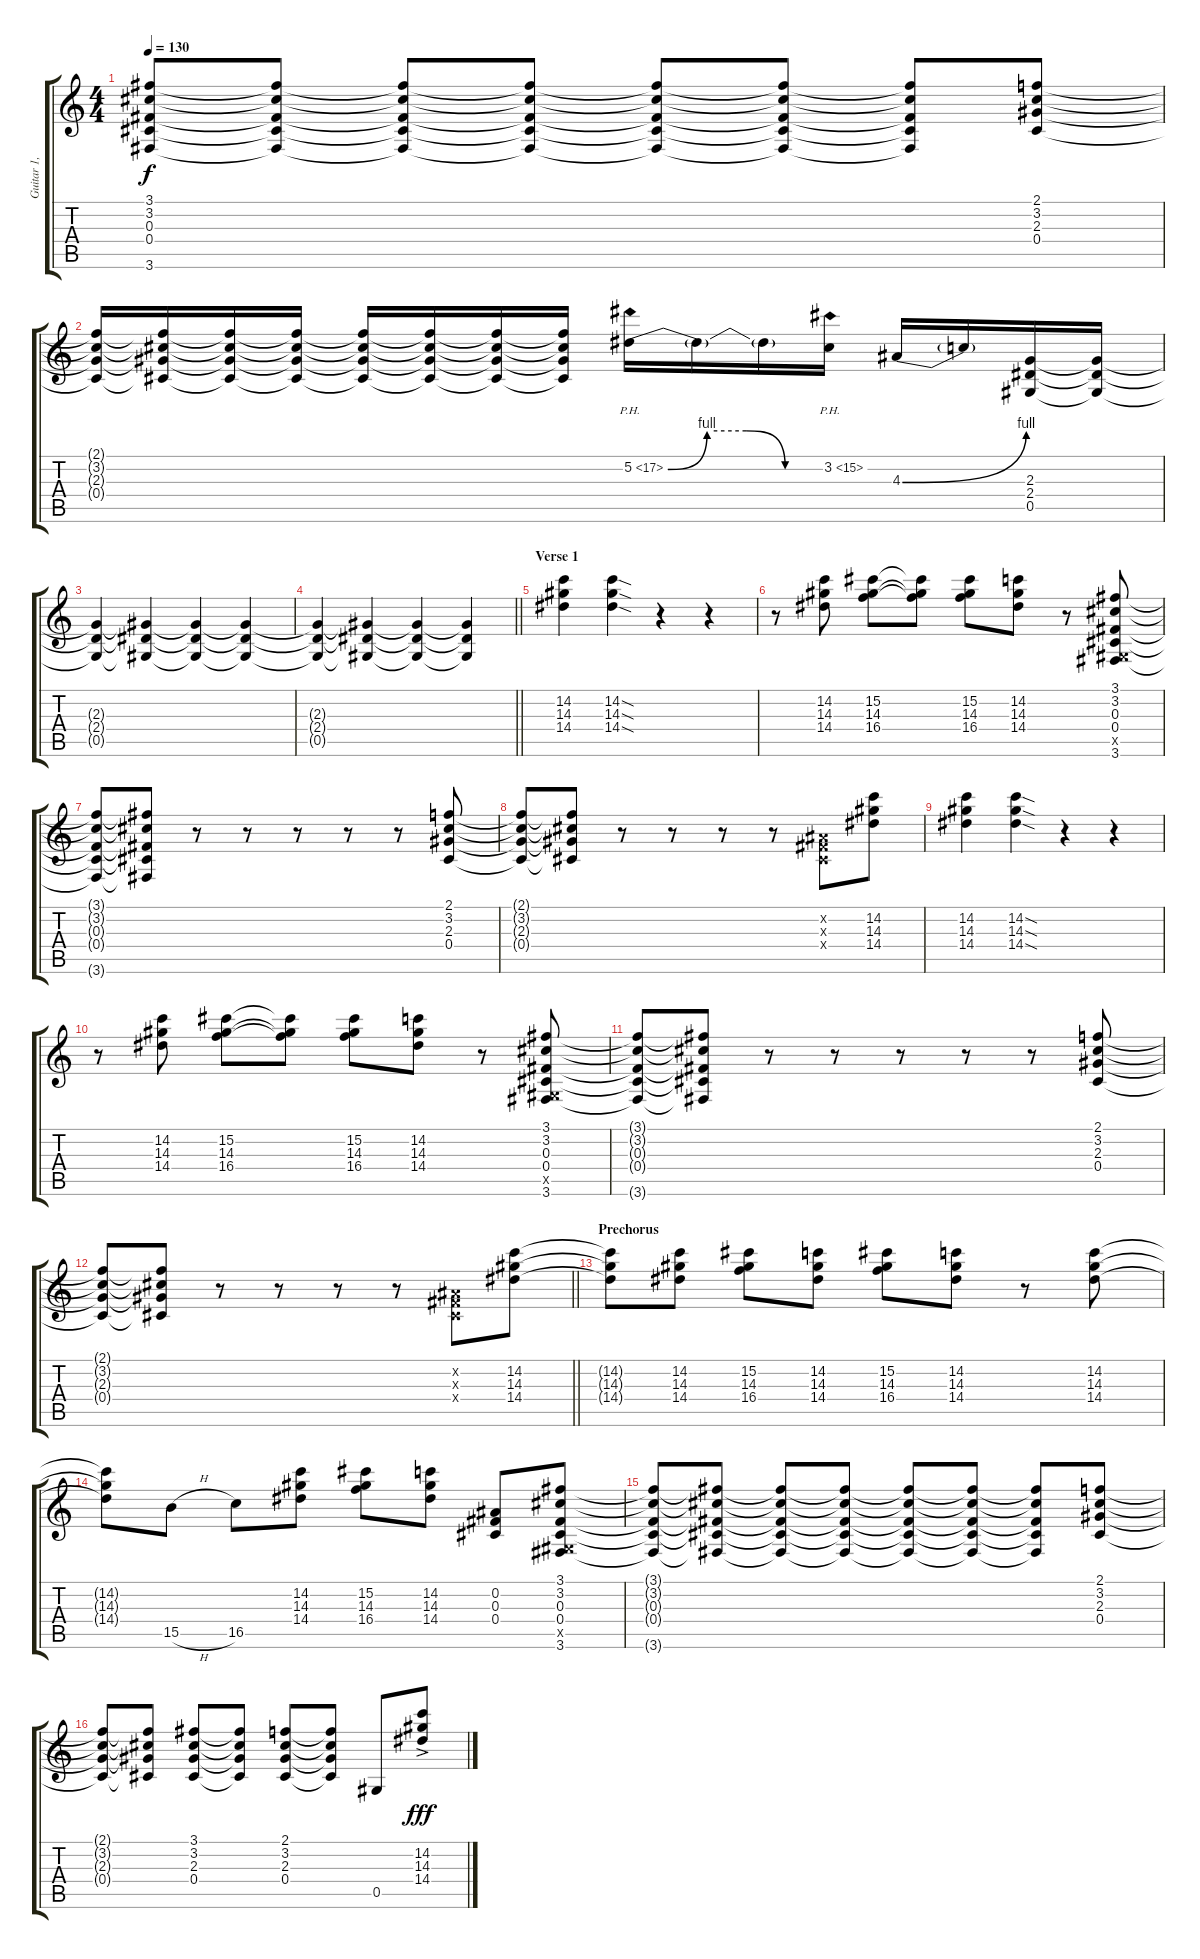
\track ("Guitar 1, Rhythm" "Guitar 1, ") {instrument distortionguitar}
\staff {score tabs}
\tuning (Eb4 Bb3 Gb3 Db3 Ab2 Eb2) {hide}
\ts (4 4)
\tempo 130
\clef g2
\ks c
(3.1{t} 3.2{t} 0.3{t} 0.4{t} 3.6{t}).8{dy f} (3.1{t} 3.2{t} 0.3{t} 0.4{t} 3.6{t}).8 (3.1{t} 3.2{t} 0.3{t} 0.4{t} 3.6{t}).8 (3.1{t} 3.2{t} 0.3{t} 0.4{t} 3.6{t}).8 (3.1{t} 3.2{t} 0.3{t} 0.4{t} 3.6{t}).8 (3.1{t} 3.2{t} 0.3{t} 0.4{t} 3.6{t}).8 (3.1{t} 3.2{t} 0.3{t} 0.4{t} 3.6{t}).8 (2.1 3.2 2.3 0.4).8 |
(2.1{t} 3.2{t} 2.3{t} 0.4{t}).16 (2.1{t} 3.2{t} 2.3{t} 0.4{t}).16 (2.1{t} 3.2{t} 2.3{t} 0.4{t}).16 (2.1{t} 3.2{t} 2.3{t} 0.4{t}).16 (2.1{t} 3.2{t} 2.3{t} 0.4{t}).16 (2.1{t} 3.2{t} 2.3{t} 0.4{t}).16 (2.1{t} 3.2{t} 2.3{t} 0.4{t}).16 (2.1{t} 3.2{t} 2.3{t} 0.4{t}).16 5.2{be (custom 0 0 15 4 30 4 45 0 60 0) ph 12}.16 5.2{t}.16 5.2{t}.16 3.2{ph 12}.16 4.3{be (bend 0 0 60 4)}.16 4.3{t}.16 (2.3 2.4 0.5).16 (2.3{t} 2.4{t} 0.5{t}).16 |
(2.3{t} 2.4{t} 0.5{t}).4 (2.3{t} 2.4{t} 0.5{t}).4 (2.3{t} 2.4{t} 0.5{t}).4 (2.3{t} 2.4{t} 0.5{t}).4 |
\barLineRight lightlight
(2.3{t} 2.4{t} 0.5{t}).4 (2.3{t} 2.4{t} 0.5{t}).4 (2.3{t} 2.4{t} 0.5{t}).4 (2.3{t} 2.4{t} 0.5{t}).4 |
\section ("" "Verse 1")
(14.2 14.3 14.4).4 (14.2{sod} 14.3{sod} 14.4{sod}).4 r.4 r.4 |
r.8 (14.2 14.3 14.4).8 (15.2 14.3 16.4).8 (15.2{t} 14.3{t} 16.4{t}).8 (15.2 14.3 16.4).8 (14.2 14.3 14.4).8 r.8 (3.1 3.2 0.3 0.4 0.5{x} 3.6).8 |
(3.1{t} 3.2{t} 0.3{t} 0.4{t} 3.6{t}).8 (3.1{t} 3.2{t} 0.3{t} 0.4{t} 3.6{t}).8 r.8 r.8 r.8 r.8 r.8 (2.1 3.2 2.3 0.4).8 |
(2.1{t} 3.2{t} 2.3{t} 0.4{t}).8 (2.1{t} 3.2{t} 2.3{t} 0.4{t}).8 r.8 r.8 r.8 r.8 (0.2{x} 0.3{x} 0.4{x}).8 (14.2 14.3 14.4).8 |
(14.2 14.3 14.4).4 (14.2{sod} 14.3{sod} 14.4{sod}).4 r.4 r.4 |
r.8 (14.2 14.3 14.4).8 (15.2 14.3 16.4).8 (15.2{t} 14.3{t} 16.4{t}).8 (15.2 14.3 16.4).8 (14.2 14.3 14.4).8 r.8 (3.1 3.2 0.3 0.4 0.5{x} 3.6).8 |
(3.1{t} 3.2{t} 0.3{t} 0.4{t} 3.6{t}).8 (3.1{t} 3.2{t} 0.3{t} 0.4{t} 3.6{t}).8 r.8 r.8 r.8 r.8 r.8 (2.1 3.2 2.3 0.4).8 |
\barLineRight lightlight
(2.1{t} 3.2{t} 2.3{t} 0.4{t}).8 (2.1{t} 3.2{t} 2.3{t} 0.4{t}).8 r.8 r.8 r.8 r.8 (0.2{x} 0.3{x} 0.4{x}).8 (14.2 14.3 14.4).8 |
\section ("" "Prechorus")
(14.2{t} 14.3{t} 14.4{t}).8 (14.2 14.3 14.4).8 (15.2 14.3 16.4).8 (14.2 14.3 14.4).8 (15.2 14.3 16.4).8 (14.2 14.3 14.4).8 r.8 (14.2 14.3 14.4).8 |
(14.2{t} 14.3{t} 14.4{t}).8 15.5{h}.8 16.5.8 (14.2 14.3 14.4).8 (15.2 14.3 16.4).8 (14.2 14.3 14.4).8 (0.2 0.3 0.4).8 (3.1 3.2 0.3 0.4 0.5{x} 3.6).8 |
(3.1{t} 3.2{t} 0.3{t} 0.4{t} 3.6{t}).8 (3.1{t} 3.2{t} 0.3{t} 0.4{t} 3.6{t}).8 (3.1{t} 3.2{t} 0.3{t} 0.4{t} 3.6{t}).8 (3.1{t} 3.2{t} 0.3{t} 0.4{t} 3.6{t}).8 (3.1{t} 3.2{t} 0.3{t} 0.4{t} 3.6{t}).8 (3.1{t} 3.2{t} 0.3{t} 0.4{t} 3.6{t}).8 (3.1{t} 3.2{t} 0.3{t} 0.4{t} 3.6{t}).8 (2.1 3.2 2.3 0.4).8 |
(2.1{t} 3.2{t} 2.3{t} 0.4{t}).8 (2.1{t} 3.2{t} 2.3{t} 0.4{t}).8 (3.1 3.2 2.3 0.4).8 (3.1{t} 3.2{t} 2.3{t} 0.4{t}).8 (2.1 3.2 2.3 0.4).8 (2.1{t} 3.2{t} 2.3{t} 0.4{t}).8 0.5.8 (14.2{ac} 14.3{ac} 14.4{ac}).8{dy fff}
